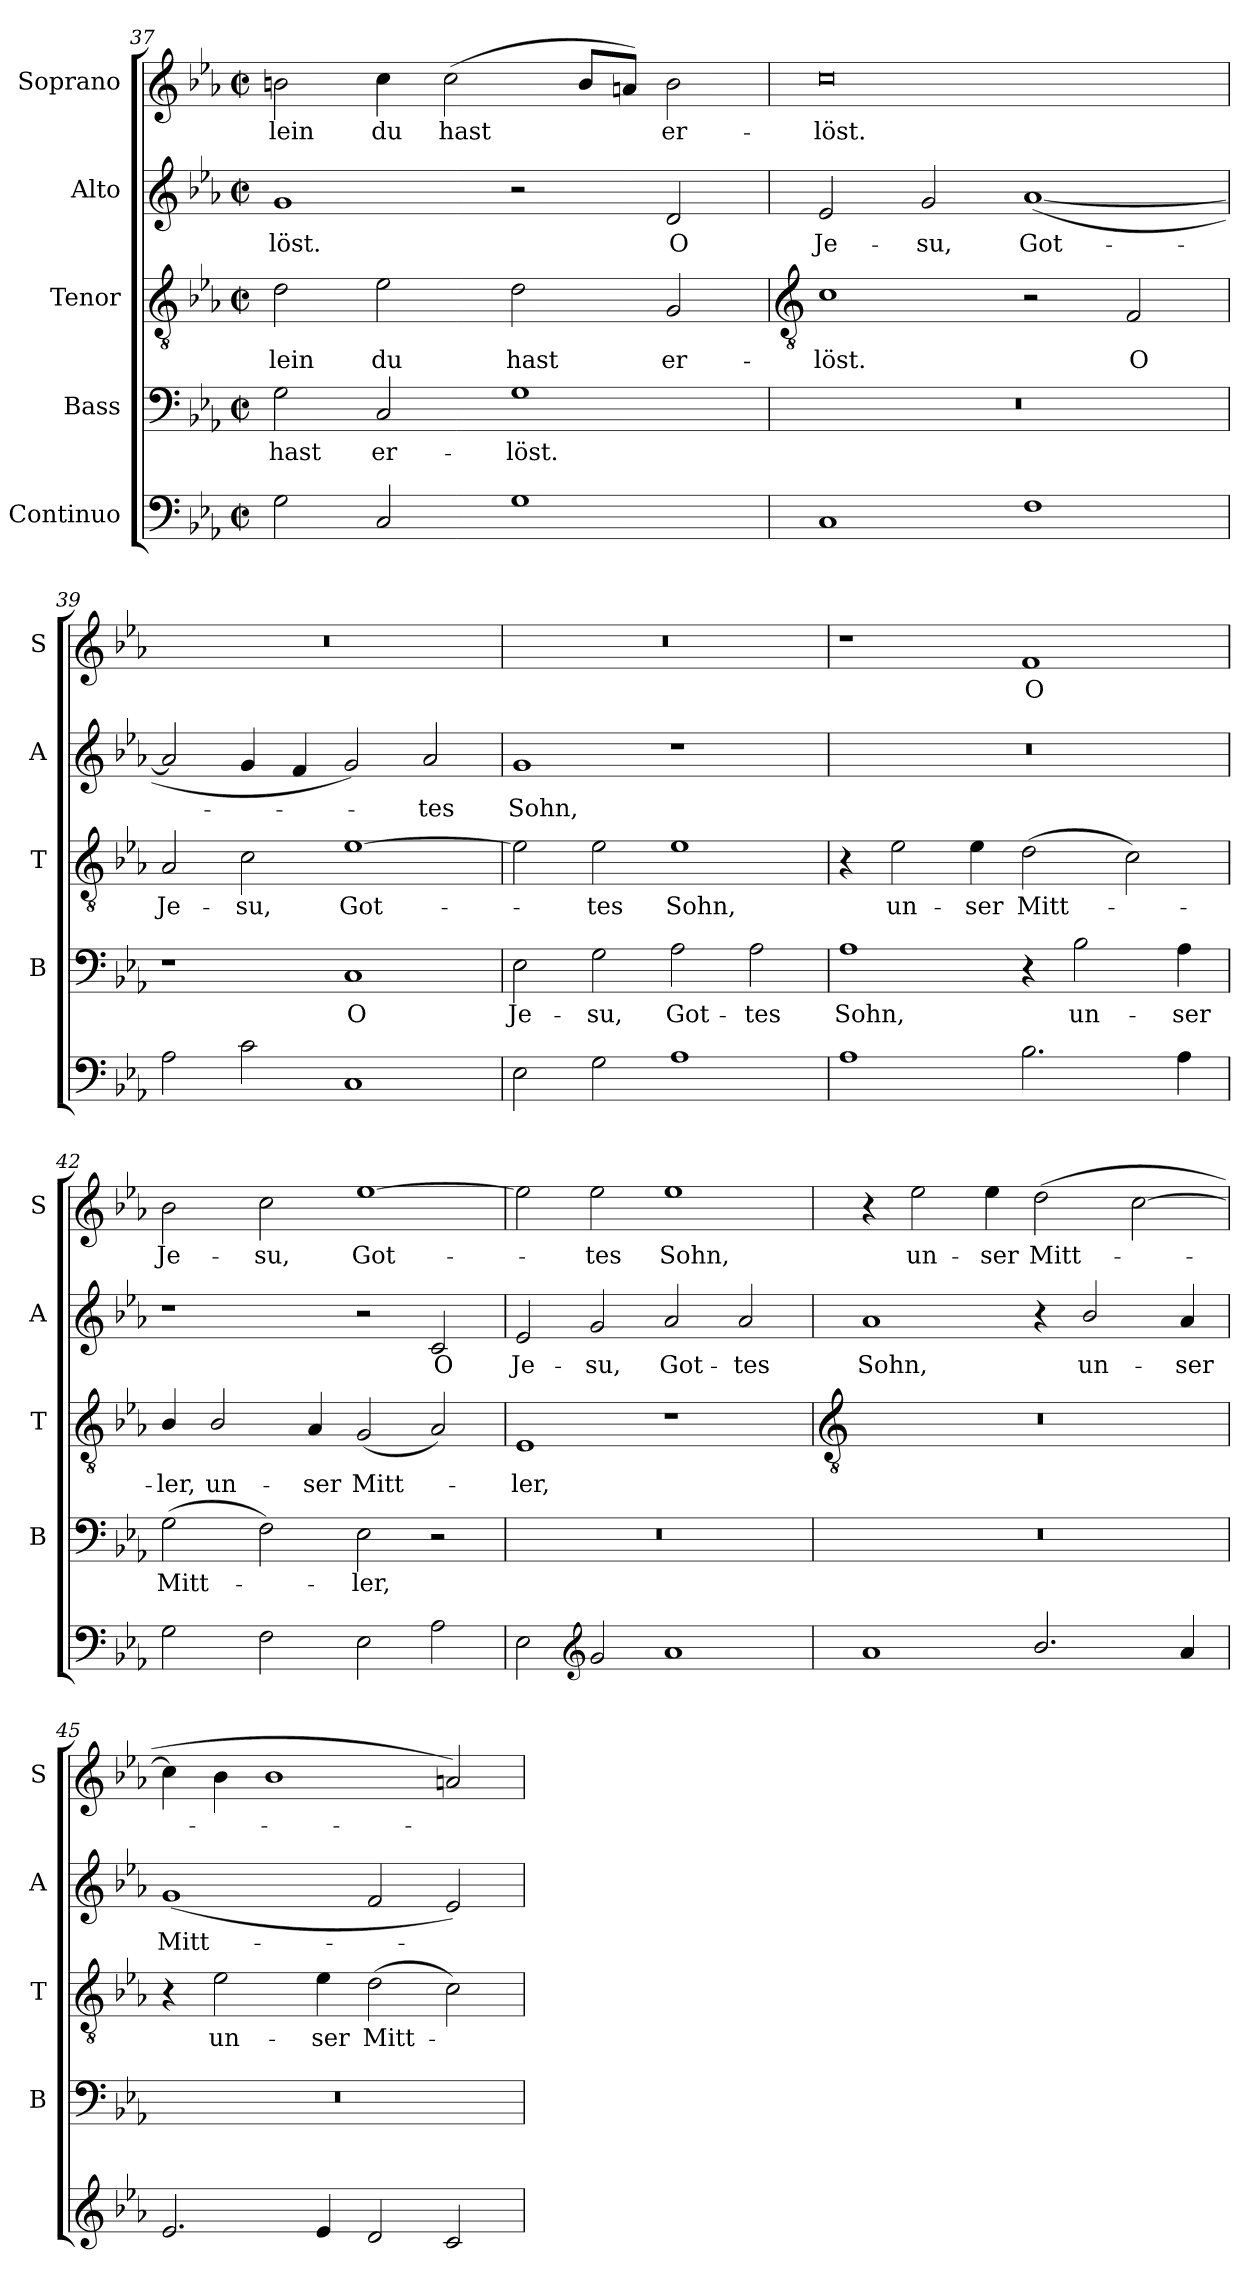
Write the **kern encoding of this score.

**kern	**kern	**text	**kern	**text	**kern	**text	**kern	**text
*part5	*part4	*part4	*part3	*part3	*part2	*part2	*part1	*part1
*staff5	*staff4	*staff4	*staff3	*staff3	*staff2	*staff2	*staff1	*staff1
*I"Continuo	*I"Bass	*	*I"Tenor	*	*I"Alto	*	*I"Soprano	*
*	*I'B	*	*I'T	*	*I'A	*	*I'S	*
*clefF4	*clefF4	*	*clefGv2	*	*clefG2	*	*clefG2	*
*k[b-e-a-]	*k[b-e-a-]	*	*k[b-e-a-]	*	*k[b-e-a-]	*	*k[b-e-a-]	*
*E-:	*E-:	*	*E-:	*	*E-:	*	*E-:	*
*M4/2	*M4/2	*	*M4/2	*	*M4/2	*	*M4/2	*
*met(c|)	*met(c|)	*	*met(c|)	*	*met(c|)	*	*met(c|)	*
=37	=37	=37	=37	=37	=37	=37	=37	=37
!	!	!LO:LY:b	!	!LO:LY:b	!	!LO:LY:b	!	!LO:LY:b
2G	2G	hast	2d	-lein	1g	-löst.	2bn	-lein
!	!	!LO:LY:b	!	!LO:LY:b	!	!	!	!LO:LY:b
2C	2C	er-	2e-	du	.	.	4cc	du
!	!	!	!	!	!	!	!	!LO:LY:b
.	.	.	.	.	.	.	(<2cc	hast
!	!	!LO:LY:b	!	!LO:LY:b	!	!	!	!
1G	1G	-löst.	2d\	hast	2r	.	.	.
.	.	.	.	.	.	.	8bL	.
.	.	.	.	.	.	.	8anJ)	.
!	!	!	!	!LO:LY:b	!	!LO:LY:b	!	!LO:LY:b
.	.	.	2G	er-	2d	O	2b	er-
!!LO:LB:g=z
=38	=38	=38	=38	=38	=38	=38	=38	=38
*	*	*	*clefGv2	*	*	*	*	*
!	!	!	!	!LO:LY:b	!	!LO:LY:b	!	!LO:LY:b
1C	0r	.	1c	-löst.	2e-	Je-	0cc	-löst.
!	!	!	!	!	!	!LO:LY:b	!	!
.	.	.	.	.	2g	-su,	.	.
!	!	!	!	!	!	!LO:LY:b	!	!
1F	.	.	2r	.	(<[1a-	Got-	.	.
!	!	!	!	!LO:LY:b	!	!	!	!
.	.	.	2F	O	.	.	.	.
=39	=39	=39	=39	=39	=39	=39	=39	=39
!	!	!	!	!LO:LY:b	!	!	!	!
2A-	1r	.	2A-	Je-	2a-]	.	0r	.
!	!	!	!	!LO:LY:b	!	!	!	!
2c	.	.	2c	-su,	4g	.	.	.
.	.	.	.	.	4f	.	.	.
!	!	!LO:LY:b	!	!LO:LY:b	!	!	!	!
1C	1C	O	[1e-	Got-	2g)	.	.	.
!	!	!	!	!	!	!LO:LY:b	!	!
.	.	.	.	.	2a-	tes	.	.
=40	=40	=40	=40	=40	=40	=40	=40	=40
!	!	!LO:LY:b	!	!	!	!LO:LY:b	!	!
2E-	2E-	Je-	2e-]	.	1g	Sohn,	0r	.
!	!	!LO:LY:b	!	!LO:LY:b	!	!	!	!
2G	2G	-su,	2e-	tes	.	.	.	.
!	!	!LO:LY:b	!	!LO:LY:b	!	!	!	!
1A-	2A-	Got-	1e-	Sohn,	1r	.	.	.
!	!	!LO:LY:b	!	!	!	!	!	!
.	2A-	-tes	.	.	.	.	.	.
=41	=41	=41	=41	=41	=41	=41	=41	=41
!	!	!LO:LY:b	!	!	!	!	!	!
1A-	1A-	Sohn,	4r	.	0r	.	1r	.
!	!	!	!	!LO:LY:b	!	!	!	!
.	.	.	2e-	un-	.	.	.	.
!	!	!	!	!LO:LY:b	!	!	!	!
.	.	.	4e-	-ser	.	.	.	.
!	!	!	!	!LO:LY:b	!	!	!	!LO:LY:b
2.B-	4r	.	(>2d\	Mitt-	.	.	1f	O
!	!	!LO:LY:b	!	!	!	!	!	!
.	2B-	un-	.	.	.	.	.	.
.	.	.	2c)	.	.	.	.	.
!	!	!LO:LY:b	!	!	!	!	!	!
4A-	4A-	-ser	.	.	.	.	.	.
=42	=42	=42	=42	=42	=42	=42	=42	=42
!	!	!LO:LY:b	!	!LO:LY:b	!	!	!	!LO:LY:b
2G	(>2G	Mitt-	4B-/	ler,	1r	.	2b-	Je-
!	!	!	!	!LO:LY:b	!	!	!	!
.	.	.	2B-/	un-	.	.	.	.
!	!	!	!	!	!	!	!	!LO:LY:b
2F\	2F\)	.	.	.	.	.	2cc	-su,
!	!	!	!	!LO:LY:b	!	!	!	!
.	.	.	4A-	-ser	.	.	.	.
!	!	!LO:LY:b	!	!LO:LY:b	!	!	!	!LO:LY:b
2E-	2E-	ler,	(<2G	Mitt-	2r	.	[1ee-	Got-
!	!	!	!	!	!	!LO:LY:b	!	!
2A-	2r	.	2A-)	.	2c	O	.	.
=43	=43	=43	=43	=43	=43	=43	=43	=43
!	!	!	!	!LO:LY:b	!	!LO:LY:b	!	!
2E-	0r	.	1E-	ler,	2e-	Je-	2ee-]	.
*clefG2	*	*	*	*	*	*	*	*
!	!	!	!	!	!	!LO:LY:b	!	!LO:LY:b
2g	.	.	.	.	2g	-su,	2ee-	tes
!	!	!	!	!	!	!LO:LY:b	!	!LO:LY:b
1a-	.	.	1r	.	2a-	Got-	1ee-	Sohn,
!	!	!	!	!	!	!LO:LY:b	!	!
.	.	.	.	.	2a-	-tes	.	.
!!LO:LB:g=z
=44	=44	=44	=44	=44	=44	=44	=44	=44
*	*	*	*clefGv2	*	*	*	*	*
!	!	!	!	!	!	!LO:LY:b	!	!
1a-	0r	.	0r	.	1a-	Sohn,	4r	.
!	!	!	!	!	!	!	!	!LO:LY:b
.	.	.	.	.	.	.	2ee-	un-
!	!	!	!	!	!	!	!	!LO:LY:b
.	.	.	.	.	.	.	4ee-	-ser
!	!	!	!	!	!	!	!	!LO:LY:b
2.b-/	.	.	.	.	4r	.	(>2dd\	Mitt-
!	!	!	!	!	!	!LO:LY:b	!	!
.	.	.	.	.	2b-/	un-	.	.
.	.	.	.	.	.	.	[2cc	.
!	!	!	!	!	!	!LO:LY:b	!	!
4a-	.	.	.	.	4a-	-ser	.	.
=45	=45	=45	=45	=45	=45	=45	=45	=45
!	!	!	!	!	!	!LO:LY:b	!	!
2.e-	0r	.	4r	.	(<1g	Mitt-	4cc]	.
!	!	!	!	!LO:LY:b	!	!	!	!
.	.	.	2e-	un-	.	.	4b-	.
.	.	.	.	.	.	.	1b-	.
!	!	!	!	!LO:LY:b	!	!	!	!
4e-	.	.	4e-	-ser	.	.	.	.
!	!	!	!	!LO:LY:b	!	!	!	!
2d	.	.	(>2d\	Mitt-	2f	.	.	.
2c	.	.	2c)	.	2e-)	.	2an)	.
=	=	=	=	=	=	=	=	=
*-	*-	*-	*-	*-	*-	*-	*-	*-
